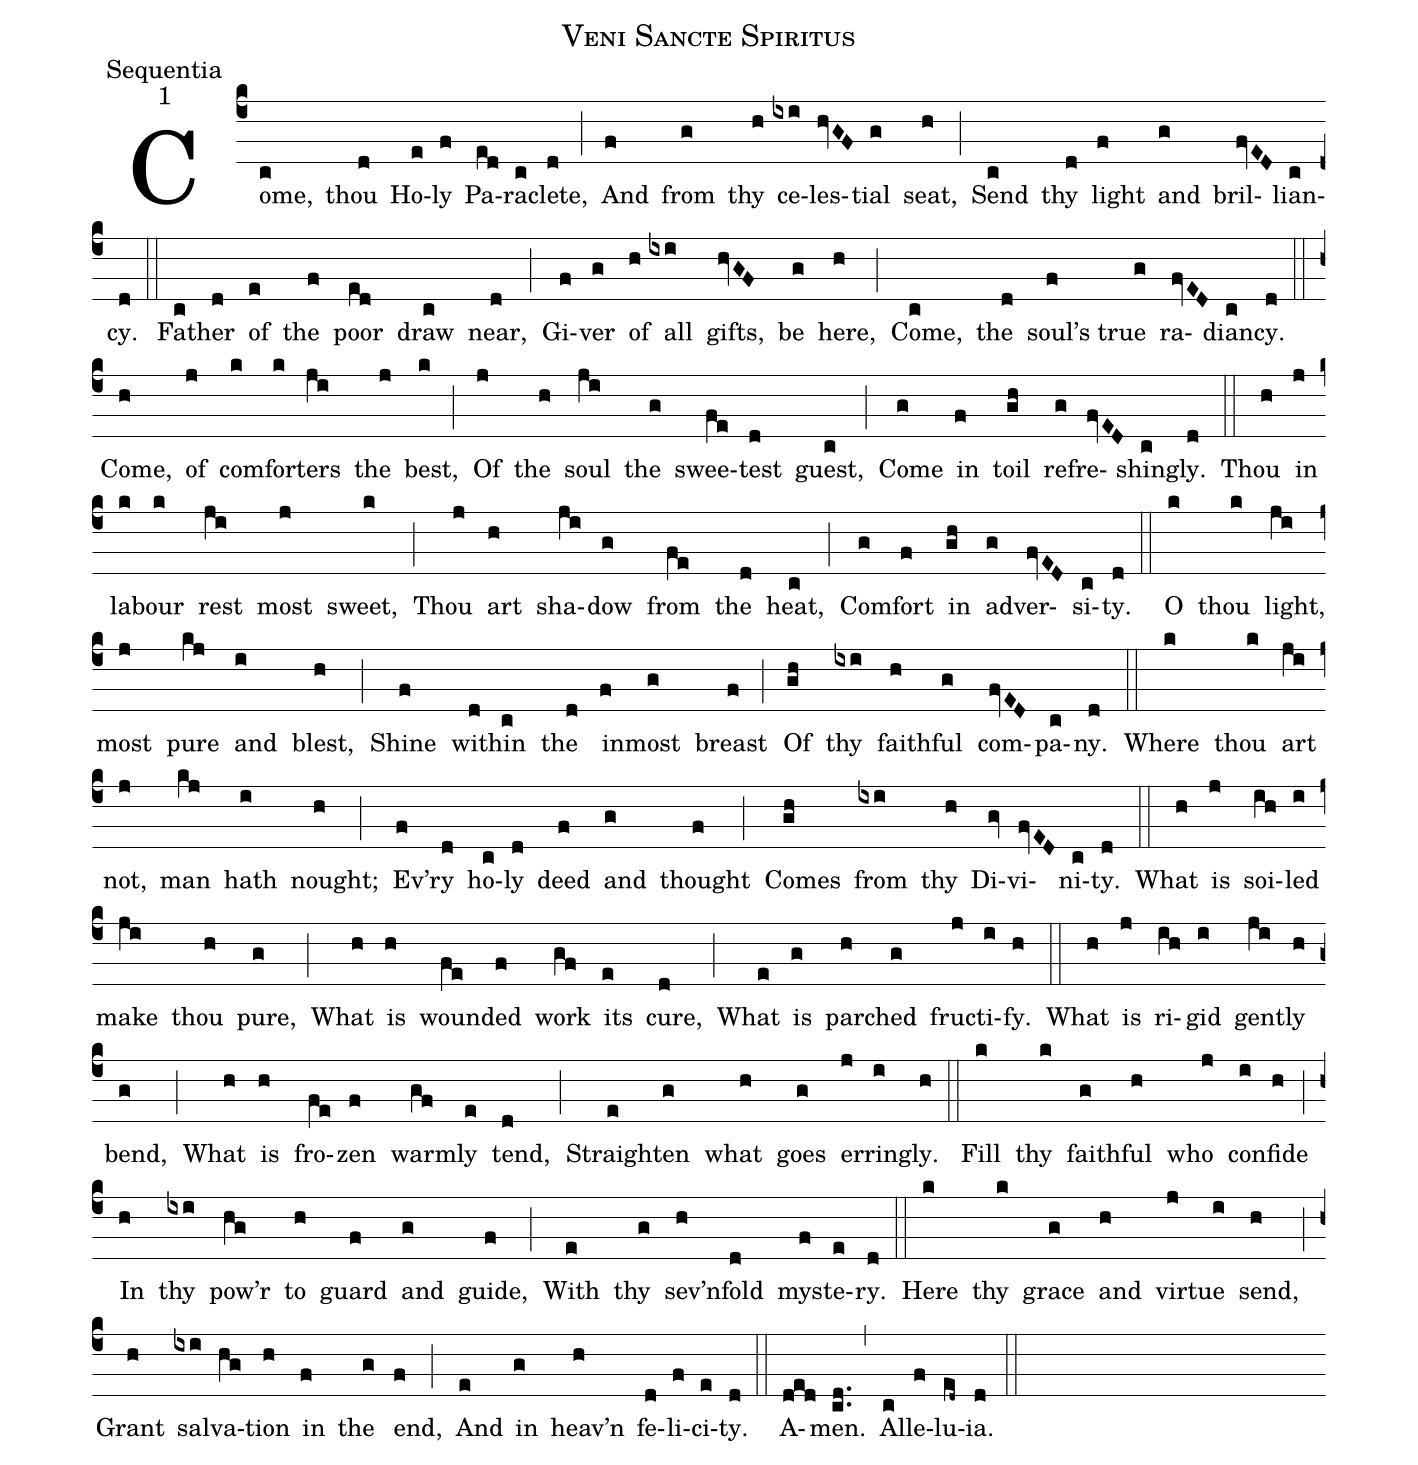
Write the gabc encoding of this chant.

name:Veni Sancte Spiritus;
office-part:Sequentia;
mode:1;
%%
(c4) Come,(c) thou(d) Ho(e)ly(f) Pa(ed)ra(c)clete,(d) (;) And(f) from(g) thy(h) ce(ixi)les(hvGF)tial(g) seat,(h) (;) Send(c) thy(d) light(f) and(g) bril(fvED)lian(c)cy.(d) (::) Fa(c)ther(d) of(e) the(f) poor(ed) draw(c) near,(d) (;) Gi(f)ver(g) of(h) all(ixi) gifts,(hvGF) be(g) here,(h) (;) Come,(c) the(d) soul'(f)s true(g) ra(fvED)dian(c)cy.(d) (::) Come,(h) of(j) com(k)for(k)ters(ji) the(j) best,(k) (;) Of(j) the(h) soul(ji) the(g) swee(fe)test(d) guest,(c) (;) Come(g) in(f) toil(gh) re(g)fre(fvED)shing(c)ly.(d) (::) Thou(h) in(j) la(k)bour(k) rest(ji) most(j) sweet,(k) (;) Thou(j) art(h) sha(ji)dow(g) from(fe) the(d) heat,(c) (;) Com(g)fort(f) in(gh) ad(g)ver(fvED)si(c)ty.(d) (::) O(k) thou(k) light,(ji) most(j) pure(kj) and(i) blest,(h) (;) Shine(f) with(d)in(c) the(d) in(f)most(g) breast(f) (;) Of(gh) thy(ixi) faith(h)ful(g) com(fvED)pa(c)ny.(d) (::) Where(k) thou(k) art(ji) not,(j) man(kj) hath(i) nought;(h) (;) Ev'(f)ry(d) ho(c)ly(d) deed(f) and(g) thought(f) (;) Comes(gh) from(ixi) thy(h) Di(gv)vi(fvED)ni(c)ty.(d) (::) What(h) is(j) soi(ih)led(i) make(ji) thou(h) pure,(g) (;) What(h) is(h) woun(fe)ded(f) work(gf) its(e) cure,(d) (;) What(e) is(g) par(h)ched(g) fruc(j)ti(i)fy.(h) (::) What(h) is(j) ri(ih)gid(i) gent(ji)ly(h) bend,(g) (;) What(h) is(h) fro(fe)zen(f) warm(gf)ly(e) tend,(d) (;) Straigh(e)ten(g) what(h) goes(g) er(j)ring(i)ly.(h) (::) Fill(k) thy(k) faith(g)ful(h) who(j) con(i)fide(h) (;) In(h) thy(ixi) pow'r(hg) to(h) guard(f) and(g) guide,(f) (;) With(e) thy(g) sev'n(h)fold(d) mys(f)te(e)ry.(d) (::) Here(k) thy(k) grace(g) and(h) vir(j)tue(i) send,(h) (;) Grant(h) sal(ixi)va(hg)tion(h) in(f) the(g) end,(f) (;) And(e) in(g) heav'n(h) fe(d)li(f)ci(e)ty.(d) (::) A(ded)men.(cd..) (,) Al(c)le(f)lu(ed~)ia.(d) (::)
